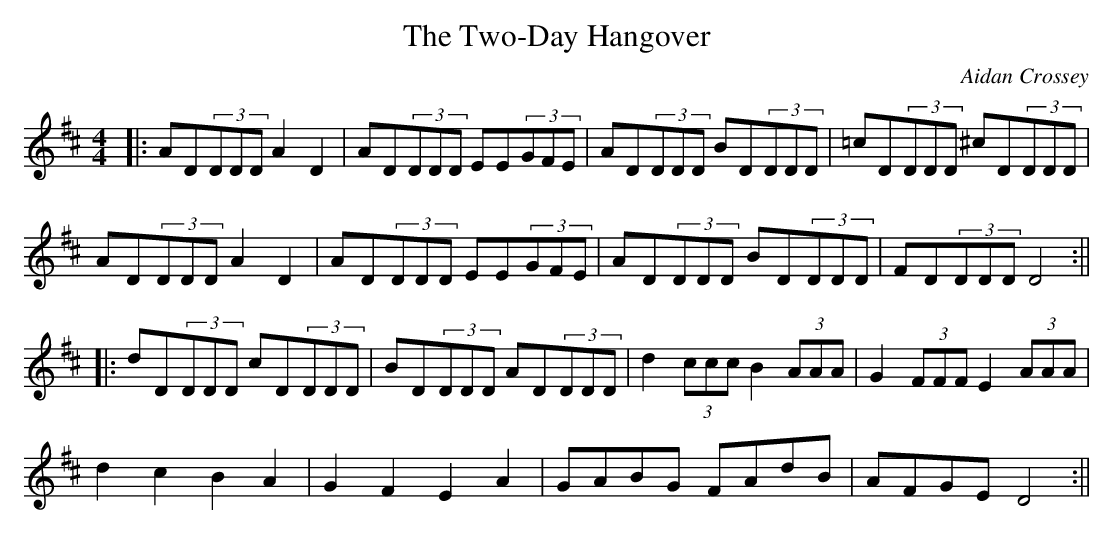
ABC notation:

X:1
T:The Two-Day Hangover
M:4/4
L:1/8
C:Aidan Crossey
K:D
|:AD(3DDD A2D2|AD(3DDD EE(3GFE|AD(3DDD BD(3DDD|=cD(3DDD ^cD(3DDD|
AD(3DDD A2D2|AD(3DDD EE(3GFE|AD(3DDD BD(3DDD|FD(3DDD D4:||
|:dD(3DDD cD(3DDD|BD(3DDD AD(3DDD|d2(3ccc B2(3AAA|G2(3FFF E2(3AAA|
d2c2 B2A2|G2F2 E2A2|GABG FAdB|AFGE D4:||
